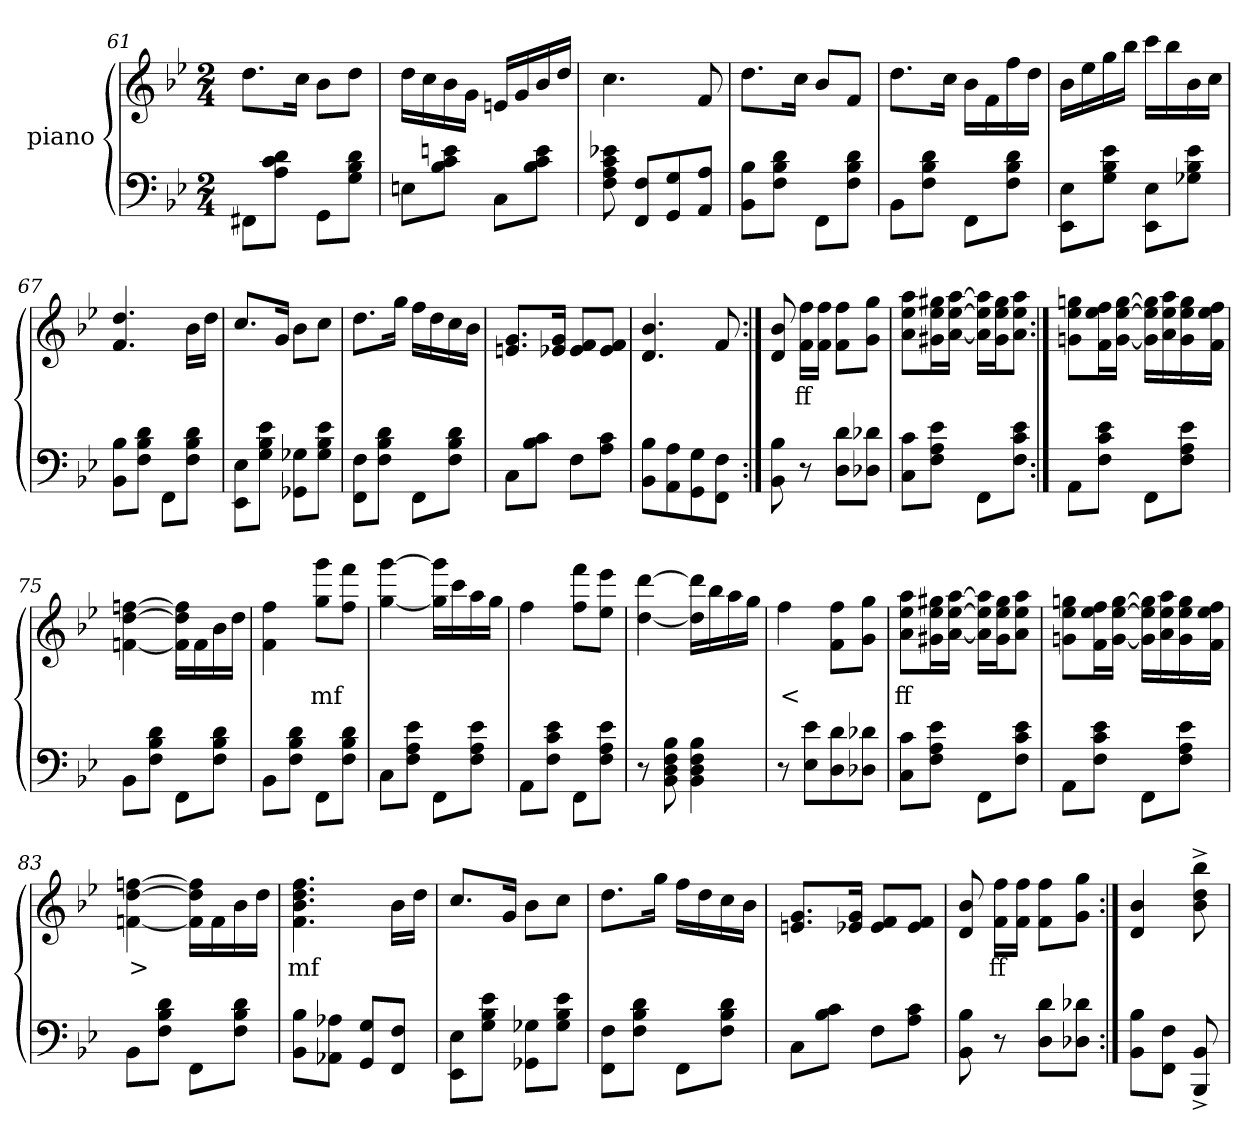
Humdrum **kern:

**kern	**kern	**text
*part2	*part1	*part1
*staff2	*staff1	*staff1
*I"piano	*I"piano	*
*clefF4	*clefG2	*
*k[b-e-]	*k[b-e-]	*
*M2/4	*M2/4	*
=61	=61	=61
8FF#XL	8.ddL	.
8d 8c 8AJ	.	.
.	16ccJk	.
8GGL	8b-L	.
8d 8B- 8GJ	8ddJ	.
=62	=62	=62
8EnL	16ddLL	.
.	16cc	.
8en 8c 8B-J	16b-	.
.	16gJJ	.
8CL	16enLL	.
.	16g	.
8e 8c 8B-J	16b-	.
.	16ddJJ	.
=63	=63	=63
8e-X 8c 8A 8F	4.cc	.
8F 8FFL	.	.
8G 8GG	.	.
8A 8AAJ	8f	.
=64	=64	=64
8B- 8BB-L	8.ddL	.
8d 8B- 8FJ	.	.
.	16ccJk	.
8FFL	8b-L	.
8d 8B- 8FJ	8fJ	.
=65	=65	=65
8BB-L	8.ddL	.
8d 8B- 8FJ	.	.
.	16ccJk	.
8FFL	16b-LL	.
.	16f	.
8d 8B- 8FJ	16ff	.
.	16ddJJ	.
=66	=66	=66
8E- 8EE-L	16b-LL	.
.	16ee-	.
8e- 8B- 8GJ	16gg	.
.	16bb-JJ	.
8E- 8EE-L	16cccLL	.
.	16bb-	.
8e- 8B- 8G-XJ	16b-	.
.	16ccJJ	.
=67	=67	=67
8B- 8BB-L	4.dd 4.f	.
8d 8B- 8FJ	.	.
8FFL	.	.
8d 8B- 8FJ	16b-LL	.
.	16ddJJ	.
=68	=68	=68
8E- 8EE-L	8.ccL	.
8e- 8B- 8GJ	.	.
.	16gJk	.
8G-X 8GG-XL	8b-L	.
8e- 8B- 8G-J	8ccJ	.
=69	=69	=69
8F 8FFL	8.ddL	.
8d 8B- 8FJ	.	.
.	16ggJk	.
8FFL	16ffLL	.
.	16dd	.
8d 8B- 8FJ	16cc	.
.	16b-JJ	.
=70	=70	=70
8CL	8.g 8.enL	.
8c 8B-J	.	.
.	16g 16e-XJk	.
8FL	8f 8e-L	.
8c 8AJ	8f 8e-J	.
=71	=71	=71
8B- 8BB-L	4.b- 4.d	.
8A 8AA	.	.
8G 8GG	.	.
8F 8FFJ	8f	.
=72:|!	=72:|!	=72:|!
8B- 8BB-	8b- 8d	.
8r	16ff 16fLL	ff
.	16ff 16fJJ	.
8d 8DL	8ff 8fL	.
8d-X 8D-XJ	8gg 8gJ	.
=73	=73	=73
8c 8CL	8aa 8ee- 8aL	.
8e- 8A 8FJ	16gg#X 16ee- 16g#XL	.
.	[16aa [16ee- [16aJJ	.
8FFL	16aa] 16ee-] 16a]LL	.
.	16gg# 16ee- 16g#J	.
8e- 8c 8FJ	8aa 8ee- 8aJ	.
=74:|!	=74:|!	=74:|!
8AAL	8ggn 8ee- 8gnL	.
8e- 8c 8FJ	16ff 16ee- 16fL	.
.	[16gg [16ee- [16gJJ	.
8FFL	16gg] 16ee-] 16g]LL	.
.	16aa 16ee- 16a	.
8e- 8A 8FJ	16gg 16ee- 16g	.
.	16ff 16ee- 16fJJ	.
=75	=75	=75
8BB-L	[4ffn [4dd [4fn	.
8d 8B- 8FJ	.	.
8FFL	16ff] 16dd] 16f]LL	.
.	16f	.
8d 8B- 8FJ	16b-	.
.	16ddJJ	.
=76	=76	=76
8BB-L	4ff 4f	.
8d 8B- 8FJ	.	.
8FFL	8ggg 8ggL	mf
8d 8B- 8FJ	8fff 8ffJ	.
=77	=77	=77
8CL	[4ggg [4gg	.
8e- 8A 8FJ	.	.
8FFL	16ggg] 16gg]LL	.
.	16ccc	.
8e- 8A 8FJ	16aa	.
.	16ggJJ	.
=78	=78	=78
8AAL	4ff	.
8e- 8c 8FJ	.	.
8FFL	8fff 8ffL	.
8e- 8A 8FJ	8eee- 8ee-J	.
=79	=79	=79
8r	[4ddd [4dd	.
8B- 8F 8D 8BB-	.	.
4B- 4F 4D 4BB-	16ddd] 16dd]LL	.
.	16bb-	.
.	16aa	.
.	16ggJJ	.
=80	=80	=80
8r	4ff	<
8e- 8E-L	.	.
8d 8D	8ff 8fL	.
8d-X 8D-XJ	8gg 8gJ	.
=81	=81	=81
8c 8CL	8aa 8ee- 8aL	ff
8e- 8A 8FJ	16gg#X 16ee- 16g#XL	.
.	[16aa [16ee- [16aJJ	.
8FFL	16aa] 16ee-] 16a]LL	.
.	16gg# 16ee- 16g#J	.
8e- 8c 8FJ	8aa 8ee- 8aJ	.
=82	=82	=82
8AAL	8ggn 8ee- 8gnL	.
8e- 8c 8FJ	16ff 16ee- 16fL	.
.	[16gg [16ee- [16gJJ	.
8FFL	16gg] 16ee-] 16g]LL	.
.	16aa 16ee- 16a	.
8e- 8A 8FJ	16gg 16ee- 16g	.
.	16ff 16ee- 16fJJ	.
=83	=83	=83
8BB-L	[4ffn [4dd [4fn	>
8d 8B- 8FJ	.	.
8FFL	16ff] 16dd] 16f]LL	.
.	16f	.
8d 8B- 8FJ	16b-	.
.	16ddJJ	.
=84	=84	=84
8B- 8BB-L	4.ff 4.dd 4.b- 4.f	mf
8A-X 8AA-XJ	.	.
8G 8GGL	.	.
8F 8FFJ	16b-LL	.
.	16ddJJ	.
=85	=85	=85
8E- 8EE-L	8.ccL	.
8e- 8B- 8GJ	.	.
.	16gJk	.
8G-X 8GG-XL	8b-L	.
8e- 8B- 8G-J	8ccJ	.
=86	=86	=86
8F 8FFL	8.ddL	.
8d 8B- 8FJ	.	.
.	16ggJk	.
8FFL	16ffLL	.
.	16dd	.
8d 8B- 8FJ	16cc	.
.	16b-JJ	.
=87	=87	=87
8CL	8.g 8.enL	.
8c 8B-J	.	.
.	16g 16e-XJk	.
8FL	8f 8e-L	.
8c 8AJ	8f 8e-J	.
=88	=88	=88
8B- 8BB-	8b- 8d	.
8r	16ff 16fLL	ff
.	16ff 16fJJ	.
8d 8DL	8ff 8fL	.
8d-X 8D-XJ	8gg 8gJ	.
=89:|!	=89:|!	=89:|!
8B- 8BB-L	4b- 4d	.
8F 8FFJ	.	.
8BB-^> 8BBB-^>	8bb-^> 8dd^> 8b-^>	.
=	=	=
*-	*-	*-
